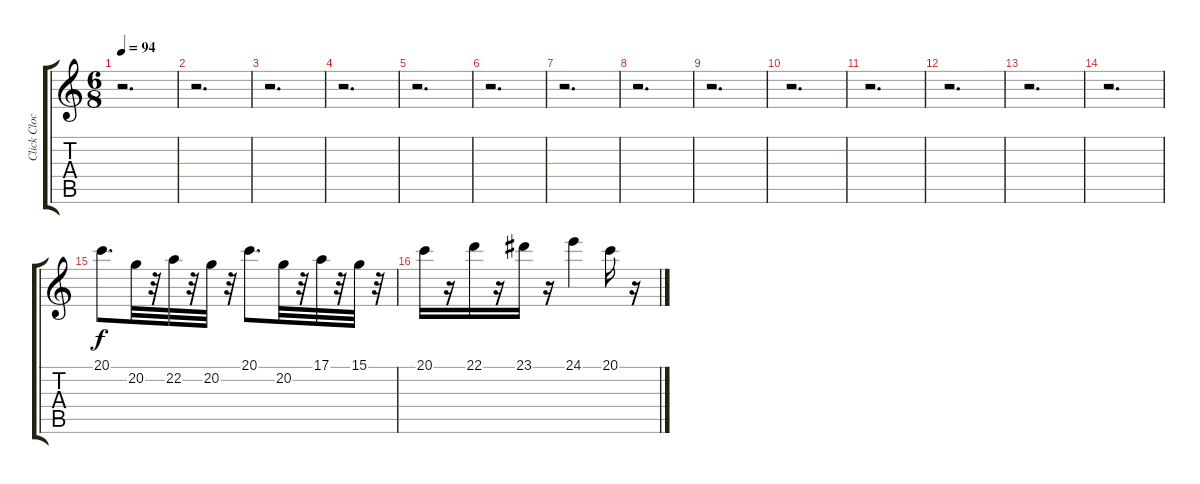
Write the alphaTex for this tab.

\track ("Click Clock Wood" "Click Cloc") {instrument piccolo}
\staff {score tabs}
\tuning (E4 B3 G3 D3 A2 E2) {hide}
\ts (6 8)
\tempo 94
\clef g2
\ks c
r.2{d dy f} |
r.2{d} |
r.2{d} |
r.2{d} |
r.2{d} |
r.2{d} |
r.2{d} |
r.2{d} |
r.2{d} |
r.2{d} |
r.2{d} |
r.2{d} |
r.2{d} |
r.2{d} |
20.1.8{d} 20.2.32 r.32 22.2.32 r.32 20.2.32 r.32 20.1.8{d} 20.2.32 r.32 17.1.32 r.32 15.1.32 r.32 |
20.1.16 r.16 22.1.16 r.16 23.1.16 r.16 24.1.4 20.1.16 r.16
